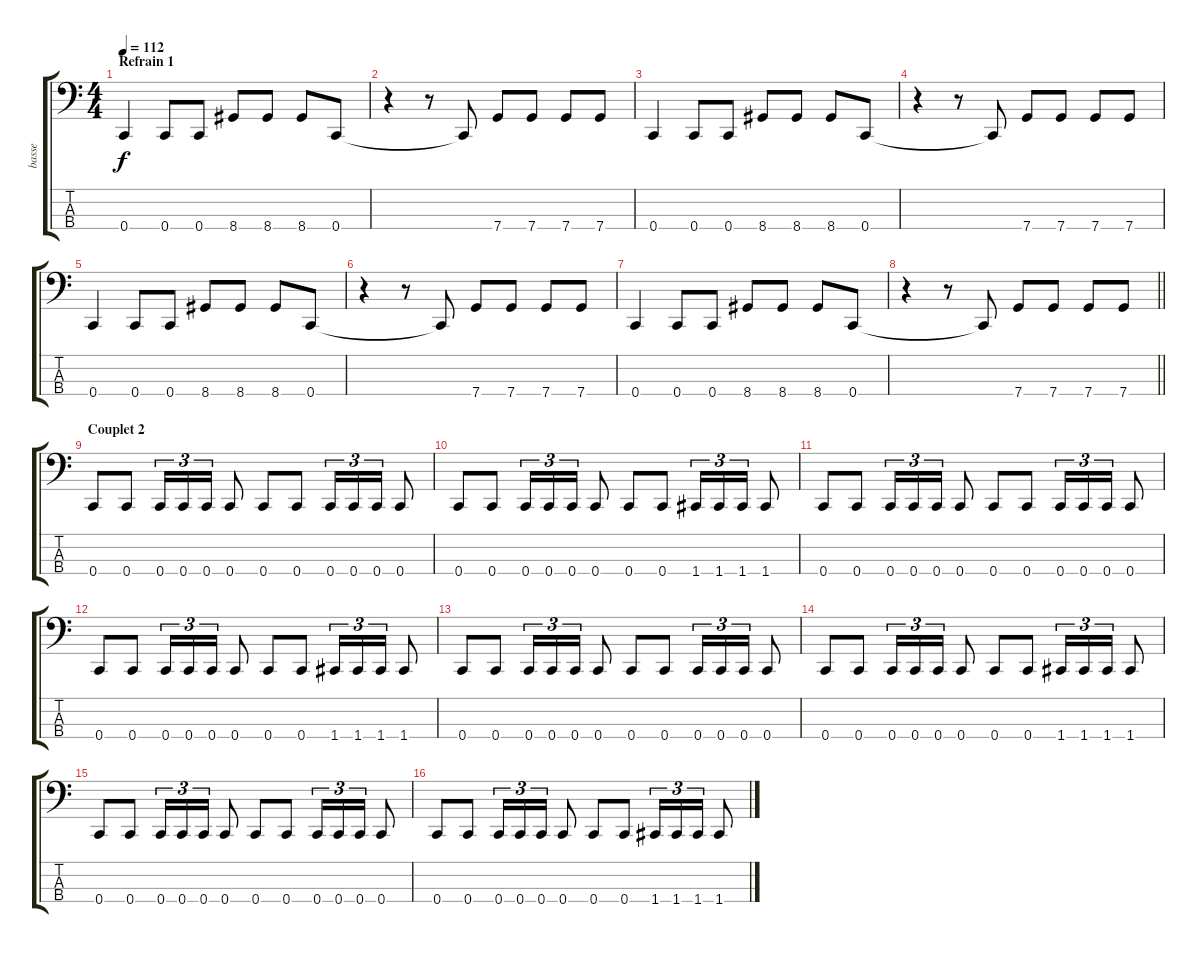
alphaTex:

\track ("basse" "basse") {instrument electricbassfinger}
\staff {score tabs}
\tuning (F2 C2 G1 C1) {hide}
\ts (4 4)
\section ("" "Refrain 1")
\tempo 112
\clef f4
\ks c
0.4.4{dy f} 0.4.8 0.4.8 8.4.8 8.4.8 8.4.8 0.4.8 |
r.4 r.8 0.4{t}.8 7.4.8 7.4.8 7.4.8 7.4.8 |
0.4.4 0.4.8 0.4.8 8.4.8 8.4.8 8.4.8 0.4.8 |
r.4 r.8 0.4{t}.8 7.4.8 7.4.8 7.4.8 7.4.8 |
0.4.4 0.4.8 0.4.8 8.4.8 8.4.8 8.4.8 0.4.8 |
r.4 r.8 0.4{t}.8 7.4.8 7.4.8 7.4.8 7.4.8 |
0.4.4 0.4.8 0.4.8 8.4.8 8.4.8 8.4.8 0.4.8 |
\barLineRight lightlight
r.4 r.8 0.4{t}.8 7.4.8 7.4.8 7.4.8 7.4.8 |
\section ("" "Couplet 2")
0.4.8 0.4.8 0.4.16{tu (3 2)} 0.4.16{tu (3 2)} 0.4.16{tu (3 2)} 0.4.8 0.4.8 0.4.8 0.4.16{tu (3 2)} 0.4.16{tu (3 2)} 0.4.16{tu (3 2)} 0.4.8 |
0.4.8 0.4.8 0.4.16{tu (3 2)} 0.4.16{tu (3 2)} 0.4.16{tu (3 2)} 0.4.8 0.4.8 0.4.8 1.4.16{tu (3 2)} 1.4.16{tu (3 2)} 1.4.16{tu (3 2)} 1.4.8 |
0.4.8 0.4.8 0.4.16{tu (3 2)} 0.4.16{tu (3 2)} 0.4.16{tu (3 2)} 0.4.8 0.4.8 0.4.8 0.4.16{tu (3 2)} 0.4.16{tu (3 2)} 0.4.16{tu (3 2)} 0.4.8 |
0.4.8 0.4.8 0.4.16{tu (3 2)} 0.4.16{tu (3 2)} 0.4.16{tu (3 2)} 0.4.8 0.4.8 0.4.8 1.4.16{tu (3 2)} 1.4.16{tu (3 2)} 1.4.16{tu (3 2)} 1.4.8 |
0.4.8 0.4.8 0.4.16{tu (3 2)} 0.4.16{tu (3 2)} 0.4.16{tu (3 2)} 0.4.8 0.4.8 0.4.8 0.4.16{tu (3 2)} 0.4.16{tu (3 2)} 0.4.16{tu (3 2)} 0.4.8 |
0.4.8 0.4.8 0.4.16{tu (3 2)} 0.4.16{tu (3 2)} 0.4.16{tu (3 2)} 0.4.8 0.4.8 0.4.8 1.4.16{tu (3 2)} 1.4.16{tu (3 2)} 1.4.16{tu (3 2)} 1.4.8 |
0.4.8 0.4.8 0.4.16{tu (3 2)} 0.4.16{tu (3 2)} 0.4.16{tu (3 2)} 0.4.8 0.4.8 0.4.8 0.4.16{tu (3 2)} 0.4.16{tu (3 2)} 0.4.16{tu (3 2)} 0.4.8 |
0.4.8 0.4.8 0.4.16{tu (3 2)} 0.4.16{tu (3 2)} 0.4.16{tu (3 2)} 0.4.8 0.4.8 0.4.8 1.4.16{tu (3 2)} 1.4.16{tu (3 2)} 1.4.16{tu (3 2)} 1.4.8
